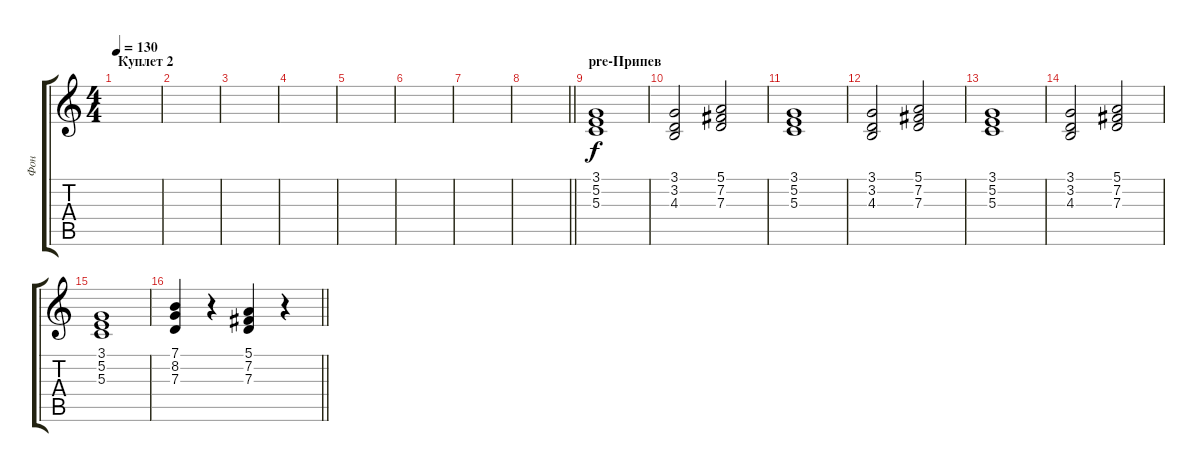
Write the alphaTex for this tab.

\track ("Фон" "Фон") {instrument synthvoice}
\staff {score tabs}
\tuning (E4 B3 G3 D3 A2 E2) {hide}
\ts (4 4)
\section ("" "Куплет 2")
\tempo 130
\clef g2
\ks c
|
|
|
|
|
|
|
\barLineRight lightlight
|
\section ("" "pre-Припев")
(3.1 5.2 5.3).1{dy f} |
(3.1 3.2 4.3).2 (5.1 7.2 7.3).2 |
(3.1 5.2 5.3).1 |
(3.1 3.2 4.3).2 (5.1 7.2 7.3).2 |
(3.1 5.2 5.3).1 |
(3.1 3.2 4.3).2 (5.1 7.2 7.3).2 |
(3.1 5.2 5.3).1 |
\barLineRight lightlight
(7.1 8.2 7.3).4 r.4 (5.1 7.2 7.3).4 r.4
